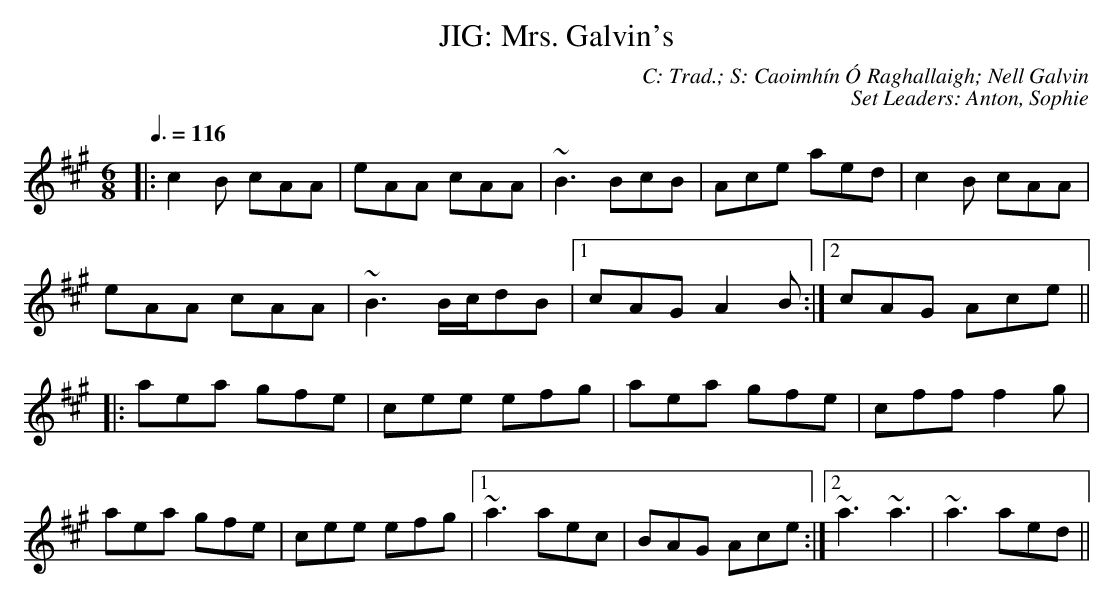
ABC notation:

X:1
T: JIG: Mrs. Galvin's
C: C: Trad.; S: Caoimhín Ó Raghallaigh; Nell Galvin
C: Set Leaders: Anton, Sophie
M: 6/8
L: 1/8
Q: 3/8=116
K: Amaj
|:c2B cAA|eAA cAA|~B3 BcB|Ace aed|c2B cAA|
eAA cAA|~B3 B/c/dB|1 cAG A2B:|2 cAG Ace||
|:aea gfe|cee efg|aea gfe|cff f2g|
aea gfe|cee efg|1 ~a3 aec|BAG Ace:|2 ~a3 ~a3|~a3 aed||
